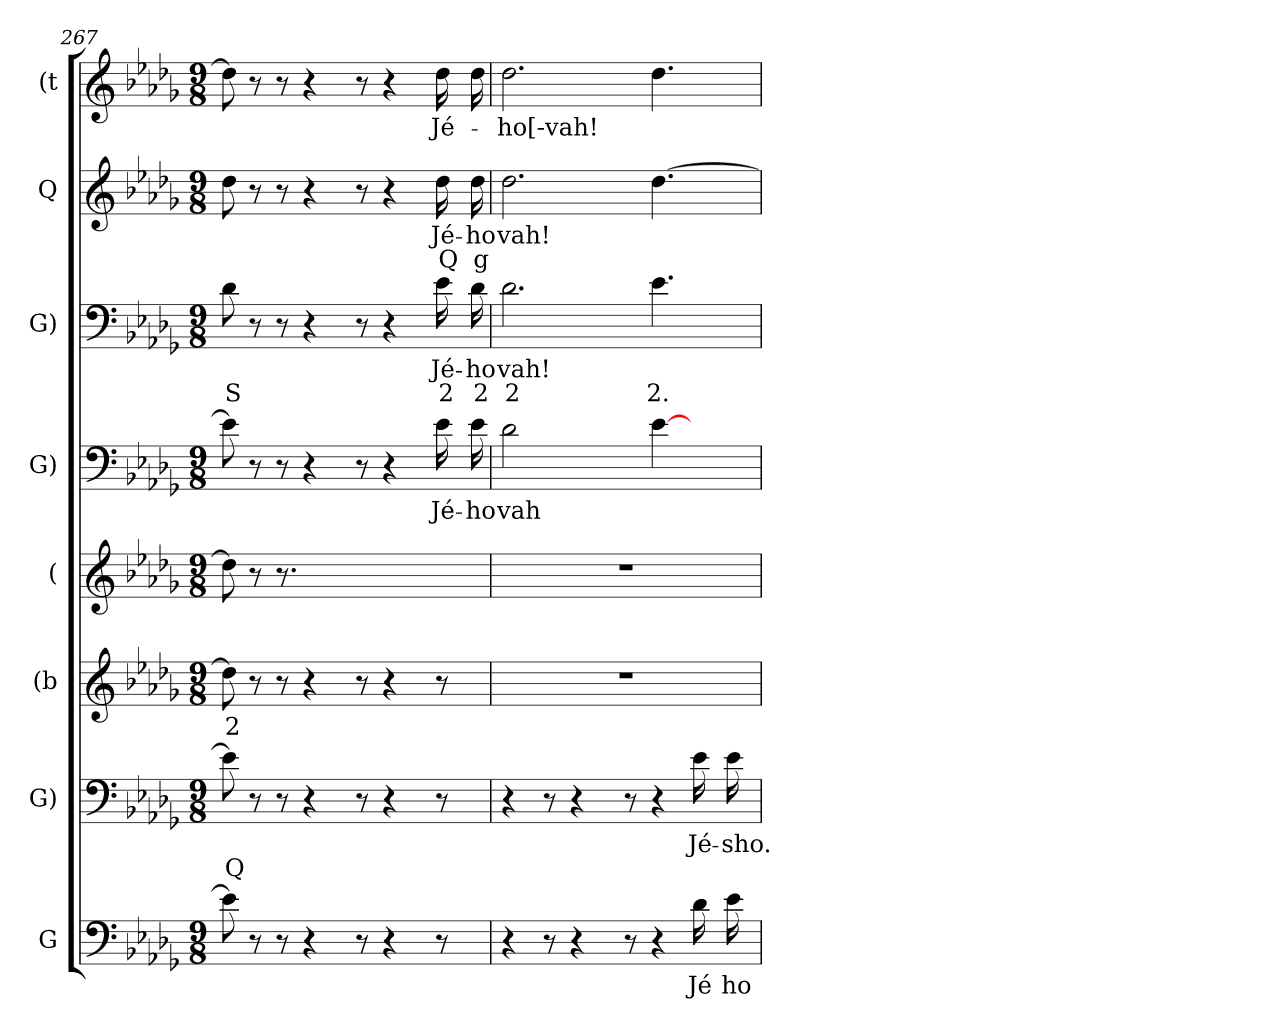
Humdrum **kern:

**kern	**text	**kern	**text	**text	**kern	**text	**kern	**kern	**text	**kern	**text	**text	**kern	**text	**text	**kern	**text
*part8	*part8	*part7	*part7	*part7	*part6	*part6	*part5	*part4	*part4	*part3	*part3	*part3	*part2	*part2	*part2	*part1	*part1
*staff8	*staff8	*staff7	*staff7	*staff7	*staff6	*staff6	*staff5	*staff4	*staff4	*staff3	*staff3	*staff3	*staff2	*staff2	*staff2	*staff1	*staff1
*I"G	*	*I"G)	*	*	*I"(b	*	*I"(	*I"G)	*	*I"G)	*	*	*I"Q	*	*	*I"(t	*
*clefF4	*	*clefF4	*	*	*clefG2	*	*clefG2	*clefF4	*	*clefF4	*	*	*clefG2	*	*	*clefG2	*
*k[b-e-a-d-g-]	*	*k[b-e-a-d-g-]	*	*	*k[b-e-a-d-g-]	*	*k[b-e-a-d-g-]	*k[b-e-a-d-g-]	*	*k[b-e-a-d-g-]	*	*	*k[b-e-a-d-g-]	*	*	*k[b-e-a-d-g-]	*
*M9/8	*	*M9/8	*	*	*M9/8	*	*M9/8	*M9/8	*	*M9/8	*	*	*M9/8	*	*	*M9/8	*
=267	=267	=267	=267	=267	=267	=267	=267	=267	=267	=267	=267	=267	=267	=267	=267	=267	=267
8e-i\]	.	8e-i\]	.	Q	8dd-i\]	2	8dd-i\]	8e-i\]	.	8d-i\	.	S	8dd-i\	.	.	8dd-i\]	.
8r	.	8r	.	.	8r	.	8r	8r	.	8r	.	.	8r	.	.	8r	.
8r	.	8r	.	.	8r	.	8.r	8r	.	8r	.	.	8r	.	.	8r	.
4r	.	4r	.	.	4r	.	.	4r	.	4r	.	.	4r	.	.	4r	.
.	.	.	.	.	.	.	2ryy	.	.	.	.	.	.	.	.	.	.
8r	.	8r	.	.	8r	.	.	8r	.	8r	.	.	8r	.	.	8r	.
4r	.	4r	.	.	4r	.	.	4r	.	4r	.	.	4r	.	.	4r	.
.	.	.	.	.	.	.	8.ryy	.	.	.	.	.	.	.	.	.	.
8r	.	8r	.	.	8r	.	.	16e-i\	Jé-	16e-i\	Jé-	2	16dd-i\	Jé-	Q	16dd-i\	Jé-
.	.	.	.	.	.	.	.	16e-i\	ho	16d-i\	ho	2	16dd-i\	ho	g	16dd-i\	.
=268	=268	=268	=268	=268	=268	=268	=268	=268	=268	=268	=268	=268	=268	=268	=268	=268	=268
4r	.	4r	.	.	8%9r	.	8%9r	2d-i\	vah	2.d-i\	vah!	2	2.dd-i\	vah!	.	2.dd-i\	ho[-vah!
8r	.	8r	.	.	.	.	.	.	.	.	.	.	.	.	.	.	.
4r	.	4r	.	.	.	.	.	.	.	.	.	.	.	.	.	.	.
.	.	.	.	.	.	.	.	8ryy	.	.	.	.	.	.	.	.	.
8r	.	8r	.	.	.	.	.	8ryy	.	.	.	.	.	.	.	.	.
4r	.	4r	.	.	.	.	.	[4e-i\	.	4.e-i\	.	2.	[4.dd-i\	.	.	4.dd-i\	.
16d-i\	Jé	16e-i\	Jé-	.	.	.	.	8ryy	.	.	.	.	.	.	.	.	.
16e-i\	ho-	16e-i\	sho.	.	.	.	.	.	.	.	.	.	.	.	.	.	.
=	=	=	=	=	=	=	=	=	=	=	=	=	=	=	=	=	=
*-	*-	*-	*-	*-	*-	*-	*-	*-	*-	*-	*-	*-	*-	*-	*-	*-	*-
